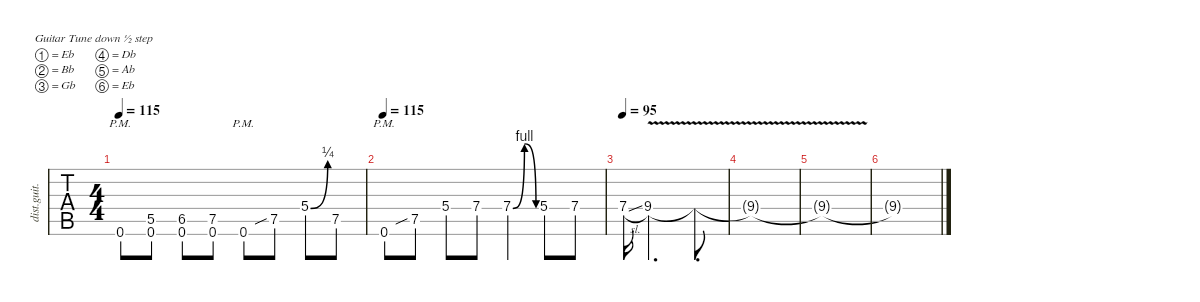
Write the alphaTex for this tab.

\defaultSystemsLayout 4
\hideDynamics
\bracketExtendMode nobrackets
\otherSystemsTrackNameOrientation horizontal
\track ("Rhythm Guitar 2 (James)" "dist.guit.") {multiBarRest instrument distortionguitar}
\staff {tabs}
\tuning (Eb4 Bb3 Gb3 Db3 Ab2 Eb2)
\ts (4 4)
\tempo 115
\clef g2
\ks c
0.6{pm acc #}.8{dy mf} (0.6{acc #} 5.5{acc #}).8 (0.6{acc #} 6.5).8 (0.6{acc #} 7.5{acc #}).8 0.6{pm acc #}.8 7.5{sib acc #}.8 5.4{be (bend 0 0 27.599999999999998 1) acc #}.8 7.5{acc #}.8 |
\tempo 115
0.6{pm acc #}.8 7.5{sib acc #}.8 5.4{acc #}.8 7.4{acc #}.8 7.4{be (bendrelease 0 0 19.8 4 34.8 4 46.199999999999996 0) acc #}.4 5.4{acc #}.8 7.4{acc #}.8 |
\tempo (95 0.00625)
7.4{sl acc #}.16 9.4{v acc #}.2{d} 9.4{v t acc #}.8{d} |
9.4{v t acc #}.1 |
9.4{t acc #}.1 |
9.4{t acc #}.1
